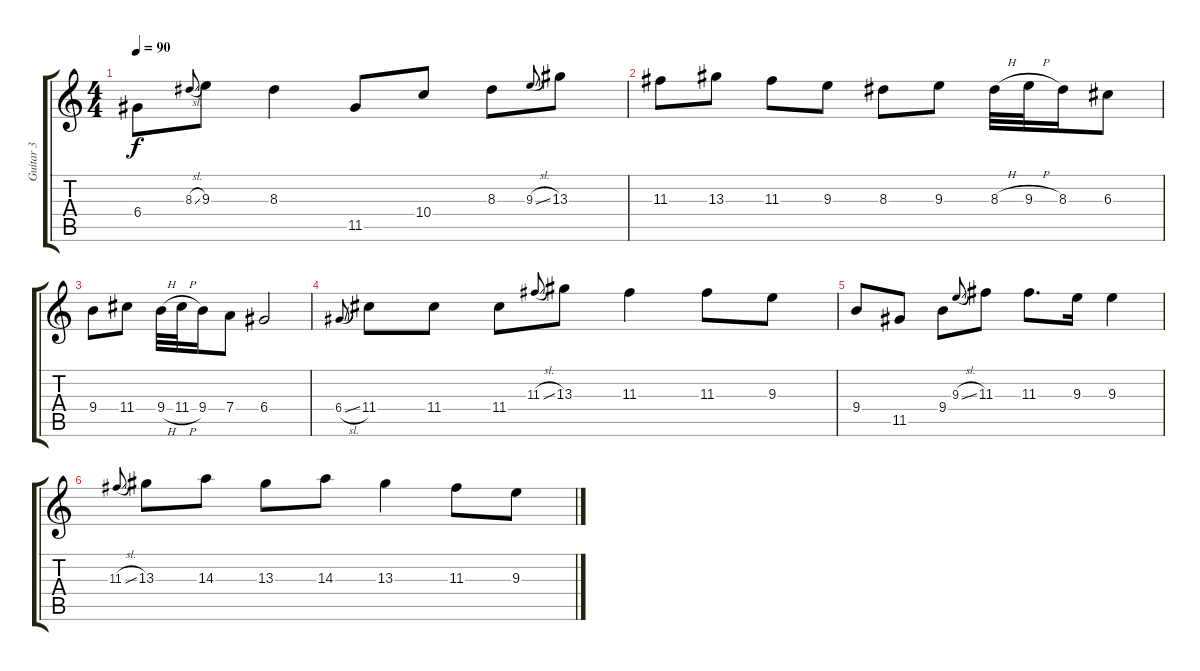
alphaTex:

\track ("Guitar 3" "Guitar 3") {instrument acousticguitarsteel}
\staff {score tabs}
\tuning (E4 B3 G3 D3 A2 E2) {hide}
\ts (4 4)
\tempo 90
\clef g2
\ks c
6.4.8{dy f} 8.3{sl}.8{gr onbeat} 9.3.8 8.3.4 11.5.8 10.4.8 8.3.8 9.3{sl}.8{gr onbeat} 13.3.8 |
11.3.8 13.3.8 11.3.8 9.3.8 8.3.8 9.3.8 8.3{h}.32 9.3{h}.32 8.3.16 6.3.8 |
9.4.8 11.4.8 9.4{h}.32 11.4{h}.32 9.4.16 7.4.8 6.4.2 |
6.4{sl}.8{gr onbeat} 11.4.8 11.4.8 11.4.8 11.3{sl}.8{gr onbeat} 13.3.8 11.3.4 11.3.8 9.3.8 |
9.4.8 11.5.8 9.4.8 9.3{sl}.8{gr onbeat} 11.3.8 11.3.8{d} 9.3.16 9.3.4 |
11.3{sl}.8{gr onbeat} 13.3.8 14.3.8 13.3.8 14.3.8 13.3.4 11.3.8 9.3.8
